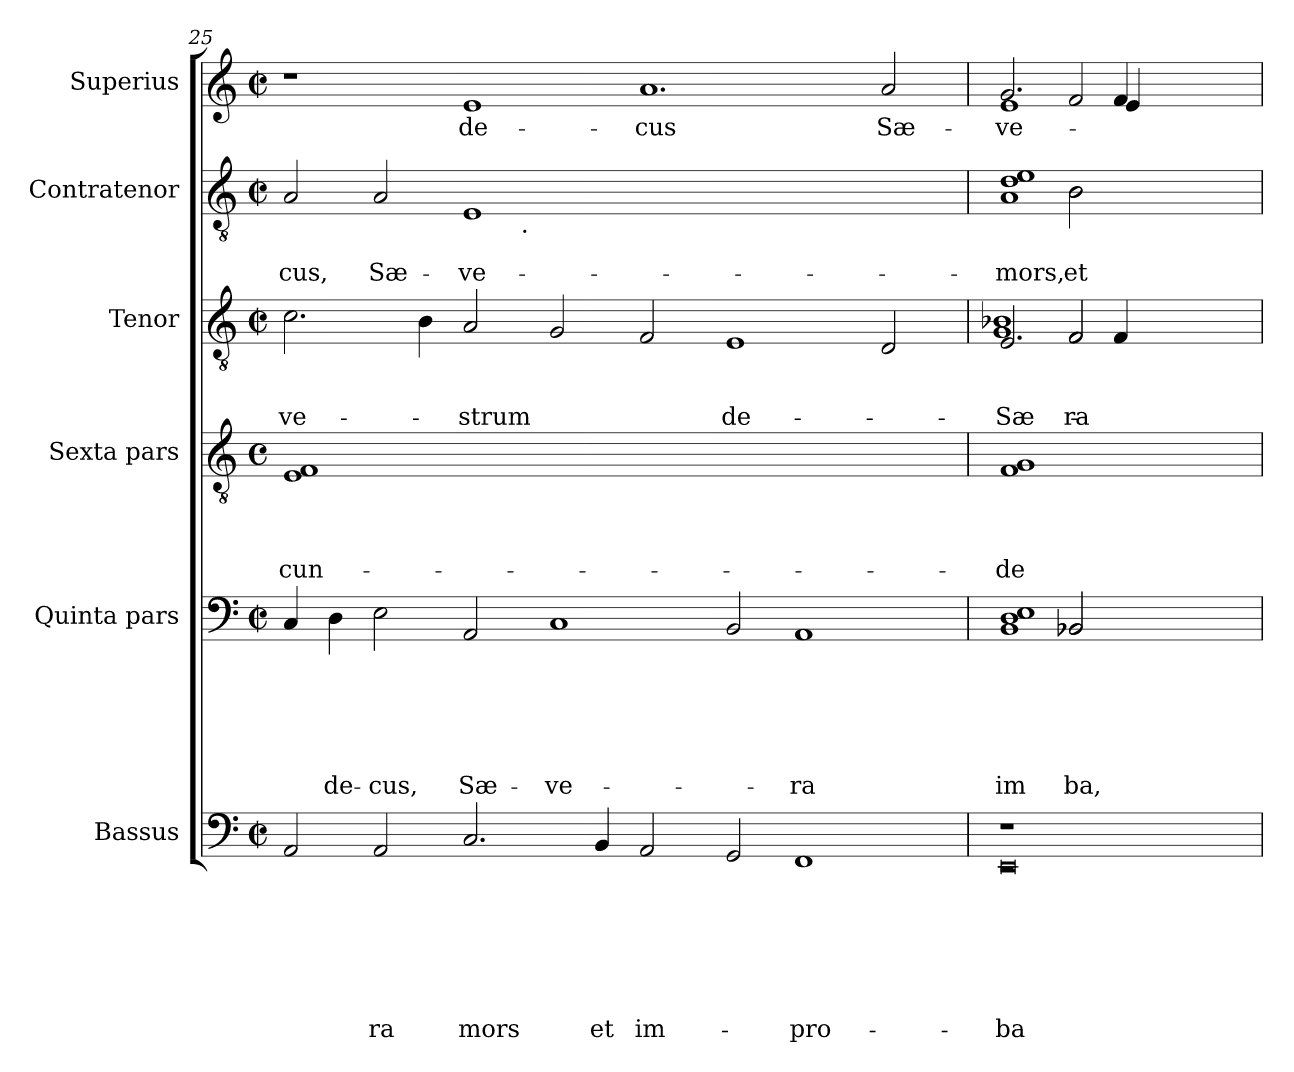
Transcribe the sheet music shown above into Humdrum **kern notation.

**kern	**text	**text	**text	**text	**text	**text	**text	**kern	**text	**text	**text	**text	**text	**text	**kern	**text	**text	**text	**text	**kern	**text	**text	**text	**kern	**text	**text	**kern	**text
*part6	*part6	*part6	*part6	*part6	*part6	*part6	*part6	*part5	*part5	*part5	*part5	*part5	*part5	*part5	*part4	*part4	*part4	*part4	*part4	*part3	*part3	*part3	*part3	*part2	*part2	*part2	*part1	*part1
*staff6	*staff6	*staff6	*staff6	*staff6	*staff6	*staff6	*staff6	*staff5	*staff5	*staff5	*staff5	*staff5	*staff5	*staff5	*staff4	*staff4	*staff4	*staff4	*staff4	*staff3	*staff3	*staff3	*staff3	*staff2	*staff2	*staff2	*staff1	*staff1
*I"Bassus	*	*	*	*	*	*	*	*I"Quinta pars	*	*	*	*	*	*	*I"Sexta pars	*	*	*	*	*I"Tenor	*	*	*	*I"Contratenor	*	*	*I"Superius	*
*clefF4	*	*	*	*	*	*	*	*clefF4	*	*	*	*	*	*	*clefGv2	*	*	*	*	*clefGv2	*	*	*	*clefGv2	*	*	*clefG2	*
*k[]	*	*	*	*	*	*	*	*k[]	*	*	*	*	*	*	*k[]	*	*	*	*	*k[]	*	*	*	*k[]	*	*	*k[]	*
*C:	*	*	*	*	*	*	*	*C:	*	*	*	*	*	*	*C:	*	*	*	*	*C:	*	*	*	*C:	*	*	*C:	*
*M2/2	*	*	*	*	*	*	*	*M2/2	*	*	*	*	*	*	*M4/4	*	*	*	*	*M2/2	*	*	*	*M2/2	*	*	*M2/2	*
*met(c|)	*	*	*	*	*	*	*	*met(c|)	*	*	*	*	*	*	*met(c)	*	*	*	*	*met(c|)	*	*	*	*met(c|)	*	*	*met(c|)	*
=25	=25	=25	=25	=25	=25	=25	=25	=25	=25	=25	=25	=25	=25	=25	=25	=25	=25	=25	=25	=25	=25	=25	=25	=25	=25	=25	=25	=25
!	!	!	!	!	!	!	!	!	!	!	!	!	!	!	!	!	!	!	!LO:LY:b	!	!	!	!LO:LY:b	!	!	!LO:LY:b	!	!
*	*	*	*	*	*	*	*	*	*	*	*	*	*	*	*	*	*	*	*	*	*	*	*	*^	*	*	*	*
2AA/	.	.	.	.	.	.	.	4C/	.	.	.	.	.	.	1E 1F	.	.	.	-cun-	2.c\	.	.	ve-	2A/	1ryy	.	-cus,	1r	.
!	!	!	!	!	!	!	!	!	!	!	!	!	!	!LO:LY:b:rj	!	!	!	!	!	!	!	!	!	!	!	!	!	!	!
.	.	.	.	.	.	.	.	4D\	.	.	.	.	.	de-	.	.	.	.	.	.	.	.	.	.	.	.	.	.	.
!	!	!	!	!	!	!	!LO:LY:b	!	!	!	!	!	!	!LO:LY:b	!	!	!	!	!	!	!	!	!	!	!	!	!LO:LY:b	!	!
2AA/	.	.	.	.	.	.	-ra	2E\	.	.	.	.	.	-cus,	.	.	.	.	.	.	.	.	.	2A/	.	.	Sæ-	.	.
.	.	.	.	.	.	.	.	.	.	.	.	.	.	.	.	.	.	.	.	4B\	.	.	.	.	.	.	.	.	.
!	!	!	!	!	!	!	!LO:LY:b	!	!	!	!	!	!	!LO:LY:b	!	!	!	!	!	!	!	!	!LO:LY:b	!	!	!	!LO:LY:b	!	!LO:LY:b
2.C/	.	.	.	.	.	.	mors	2AA/	.	.	.	.	.	Sæ-	0.ryy	.	.	.	.	2A/	.	.	-strum	1E	4.ryy	.	-ve-	1e	de-
!	!	!	!	!	!	!	!	!	!	!	!	!	!	!	!	!	!	!	!	!	!	!	!	!	!LO:TX:b:t=.	!	!	!	!
.	.	.	.	.	.	.	.	.	.	.	.	.	.	.	.	.	.	.	.	.	.	.	.	.	1ryy	.	.	.	.
!	!	!	!	!	!	!	!	!	!	!	!	!	!	!LO:LY:b	!	!	!	!	!	!	!	!	!	!	!	!	!	!	!
.	.	.	.	.	.	.	.	1C	.	.	.	.	.	-ve-	.	.	.	.	.	2G/	.	.	.	.	.	.	.	.	.
!	!	!	!	!	!	!	!LO:LY:b	!	!	!	!	!	!	!	!	!	!	!	!	!	!	!	!	!	!	!	!	!	!
4BB/	.	.	.	.	.	.	et	.	.	.	.	.	.	.	.	.	.	.	.	.	.	.	.	.	.	.	.	.	.
!	!	!	!	!	!	!	!LO:LY:b	!	!	!	!	!	!	!	!	!	!	!	!	!	!	!	!	!	!	!	!	!	!LO:LY:b
2AA/	.	.	.	.	.	.	im-	.	.	.	.	.	.	.	.	.	.	.	.	2F/	.	.	.	0ryy	.	.	.	1.a	-cus
.	.	.	.	.	.	.	.	.	.	.	.	.	.	.	.	.	.	.	.	.	.	.	.	.	1ryy	.	.	.	.
!	!	!	!	!	!	!	!	!	!	!	!	!	!	!	!	!	!	!	!	!	!	!	!LO:LY:b	!	!	!	!	!	!
2GG/	.	.	.	.	.	.	.	2BB/	.	.	.	.	.	.	.	.	.	.	.	1E	.	.	de-	.	.	.	.	.	.
!	!	!	!	!	!	!	!LO:LY:b	!	!	!	!	!	!	!LO:LY:b	!	!	!	!	!	!	!	!	!	!	!	!	!	!	!
1FF	.	.	.	.	.	.	-pro-	1AA	.	.	.	.	.	-ra	.	.	.	.	.	.	.	.	.	.	.	.	.	.	.
.	.	.	.	.	.	.	.	.	.	.	.	.	.	.	.	.	.	.	.	.	.	.	.	.	2ryy	.	.	.	.
!	!	!	!	!	!	!	!	!	!	!	!	!	!	!	!	!	!	!	!	!	!	!	!	!	!	!	!	!	!LO:LY:b
.	.	.	.	.	.	.	.	.	.	.	.	.	.	.	.	.	.	.	.	2D/	.	.	.	.	.	.	.	2a/	Sæ-
.	.	.	.	.	.	.	.	.	.	.	.	.	.	.	.	.	.	.	.	.	.	.	.	.	8ryy	.	.	.	.
=26	=26	=26	=26	=26	=26	=26	=26	=26	=26	=26	=26	=26	=26	=26	=26	=26	=26	=26	=26	=26	=26	=26	=26	=26	=26	=26	=26	=26	=26
!	!	!	!	!	!	!	!LO:LY:b	!	!	!	!	!	!	!LO:LY:b	!	!	!	!	!LO:LY:b	!	!	!	!LO:LY:b	!	!	!	!	!	!
*^	*	*	*	*	*	*	*	*^	*	*	*	*	*	*	*	*	*	*	*	*^	*	*	*	*	*	*	*	*	*
*	*^	*	*	*	*	*	*	*	*	*^	*	*	*	*	*	*	*	*	*	*	*	*	*	*	*	*	*	*	*	*	*	*
!	!	!	!	!	!	!	!	!	!	!	!	!	!	!	!	!	!	!	!	!	!	!	!	!	!	!	!	!LO:LY:b	!	!	!	!LO:LY:b	!	!LO:LY:b
*	*	*	*	*	*	*	*	*	*	*	*	*	*	*	*	*	*	*	*	*	*	*	*	*^	*	*	*	*	*	*^	*	*	*^	*
*	*	*	*	*	*	*	*	*	*	*	*	*	*	*	*	*	*	*	*	*	*	*	*	*	*	*^	*	*	*	*	*	*	*	*	*	*^	*
*	*	*	*	*	*	*	*	*	*	*	*	*	*	*	*	*	*	*	*	*	*	*	*	*	*	*	*	*	*	*	*	*	*	*	*	*	*	*^	*
0EE	1rEE	1r	.	.	.	.	.	.	-ba	1BB 1D 1E	2ryy	2ryy	.	.	.	.	.	im-	1F 1G	.	.	.	-de-	2.E/	1G 1B-X	2ryy	2ryy	.	.	Sæ-	1A 1d 1e	2ryy	2ryy	.	mors,	2.g/	1e	2ryy	2.ryy	-ve-
!	!	!	!	!	!	!	!	!	!	!	!	!	!	!	!	!	!	!LO:LY:b	!	!	!	!	!	!	!	!	!	!	!	!	!	!	!	!	!	!	!	!	!	!
!	!	!	!	!	!	!	!	!	!	!	!	!	!	!	!	!	!	!LO:LY:b	!	!	!	!	!	!	!	!	!	!	!	!LO:LY:b	!	!	!	!	!	!	!	!	!	!
!	!	!	!	!	!	!	!	!	!	!	!	!	!	!	!	!	!	!	!	!	!	!	!	!	!	!	!	!	!	!LO:LY:b:rj	!	!	!	!	!LO:LY:b	!	!	!	!	!
!	!	!	!	!	!	!	!	!	!	!	!	!	!	!	!	!	!	!	!	!	!	!	!	!	!	!	!	!	!	!	!	!	!	!	!LO:LY:b	!	!	!	!	!
.	.	.	.	.	.	.	.	.	.	.	2BB-X/	2BB-/	.	.	.	.	.	-ba,	.	.	.	.	.	.	.	2F/	2F/	.	.	-ra	.	2B\	2B\	.	-et	.	.	2f/	.	.
.	.	.	.	.	.	.	.	.	.	.	.	.	.	.	.	.	.	.	.	.	.	.	.	4F/	.	.	.	.	.	.	.	.	.	.	.	4f/	.	.	4e/	.
.	1ryy	1ryy	.	.	.	.	.	.	.	1ryy	1ryy	1ryy	.	.	.	.	.	.	1ryy	.	.	.	.	1ryy	1ryy	1ryy	1ryy	.	.	.	1ryy	1ryy	1ryy	.	.	1ryy	1ryy	1ryy	1ryy	.
*v	*v	*v	*	*	*	*	*	*	*	*	*	*	*	*	*	*	*	*	*	*	*	*	*	*v	*v	*v	*v	*	*	*	*v	*v	*v	*	*	*v	*v	*v	*v	*
*	*	*	*	*	*	*	*	*v	*v	*v	*	*	*	*	*	*	*	*	*	*	*	*	*	*	*	*	*	*	*	*
=	=	=	=	=	=	=	=	=	=	=	=	=	=	=	=	=	=	=	=	=	=	=	=	=	=	=	=	=
*-	*-	*-	*-	*-	*-	*-	*-	*-	*-	*-	*-	*-	*-	*-	*-	*-	*-	*-	*-	*-	*-	*-	*-	*-	*-	*-	*-	*-
